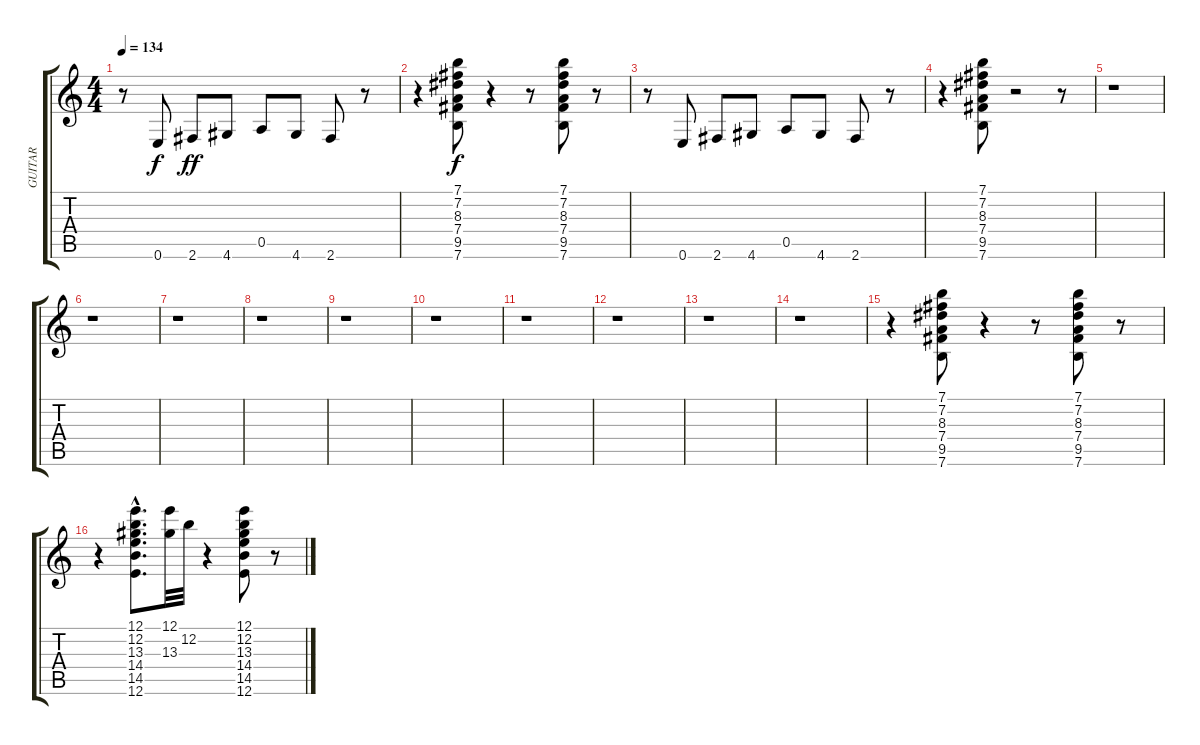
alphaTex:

\track ("GUITAR" "GUITAR") {instrument overdrivenguitar}
\staff {score tabs}
\tuning (E4 B3 G3 D3 A2 E2) {hide}
\ts (4 4)
\tempo 134
\clef g2
\ks c
r.8{dy f} 0.6.8 2.6.8{dy ff} 4.6.8 0.5.8 4.6.8 2.6.8 r.8 |
r.4 (7.1 7.2 8.3 7.4 9.5 7.6).8{dy f} r.4 r.8 (7.1 7.2 8.3 7.4 9.5 7.6).8 r.8 |
r.8 0.6.8 2.6.8 4.6.8 0.5.8 4.6.8 2.6.8 r.8 |
r.4 (7.1 7.2 8.3 7.4 9.5 7.6).8 r.2 r.8 |
r.1 |
r.1 |
r.1 |
r.1 |
r.1 |
r.1 |
r.1 |
r.1 |
r.1 |
r.1 |
r.4 (7.1 7.2 8.3 7.4 9.5 7.6).8 r.4 r.8 (7.1 7.2 8.3 7.4 9.5 7.6).8 r.8 |
r.4 (12.1{hac} 12.2{hac} 13.3{hac} 14.4{hac} 14.5{hac} 12.6{hac}).8{d} (12.1 13.3).32 12.2.32 r.4 (12.1 12.2 13.3 14.4 14.5 12.6).8 r.8
